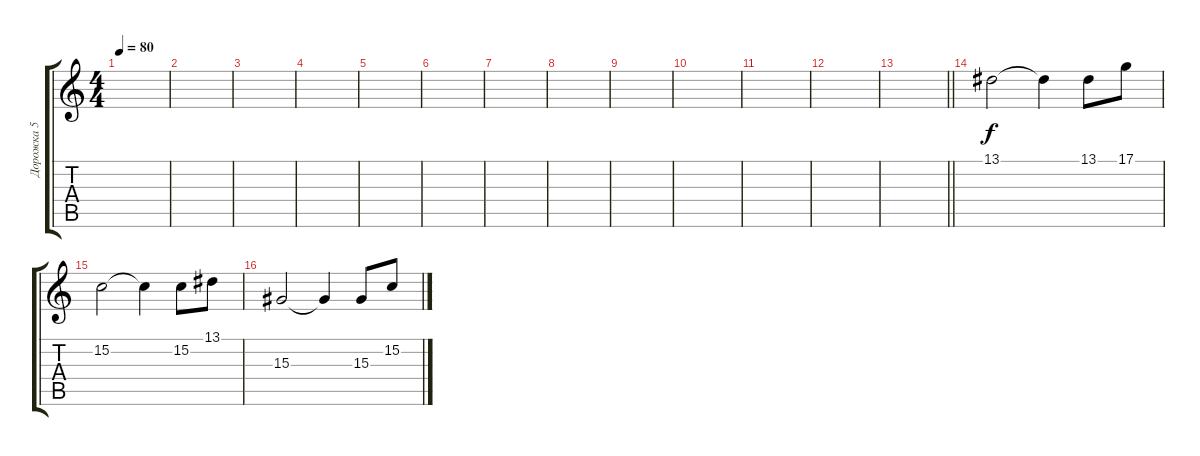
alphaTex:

\track ("Дорожка 5" "Дорожка 5") {instrument lead2sawtooth}
\staff {score tabs}
\tuning (D4 A3 F3 C3 G2 C2) {hide}
\ts (4 4)
\tempo 80
\clef g2
\ks c
|
|
|
|
|
|
|
|
|
|
|
|
\barLineRight lightlight
|
13.1.2 13.1{t}.4 13.1.8 17.1.8 |
15.2.2 15.2{t}.4 15.2.8 13.1.8 |
15.3.2 15.3{t}.4 15.3.8 15.2.8
